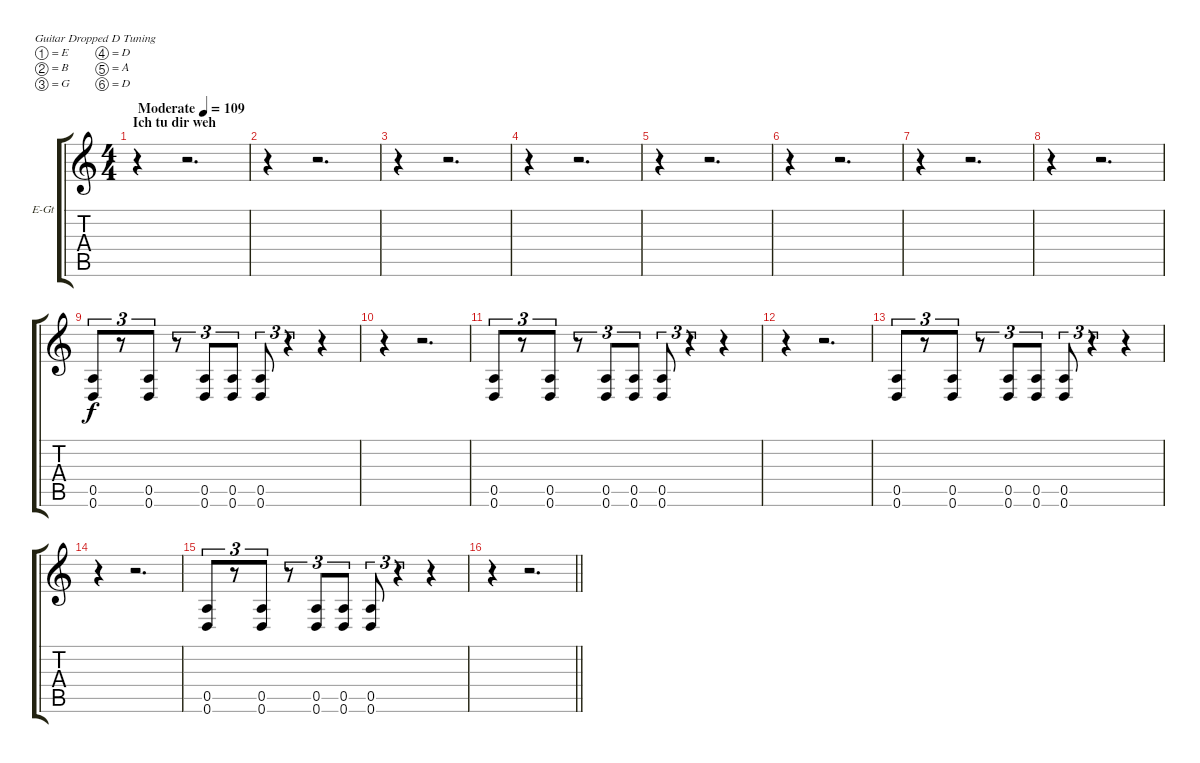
\bracketExtendMode groupsimilarinstruments
\firstSystemTrackNameOrientation horizontal
\otherSystemsTrackNameOrientation horizontal
\track ("Overdriven-guitar (Richard)" "E-Gt") {instrument overdrivenguitar}
\staff {score tabs}
\tuning (E4 B3 G3 D3 A2 D2)
\ts (4 4)
\beaming (8 2 2 2 2)
\section ("" "Ich tu dir weh")
\tempo (109 "Moderate")
\clef g2
\scale
0.487395
\ks c
r.4{dy f instrument overdrivenguitar} r.2{d} |
\scale
0.256303 r.4 r.2{d} |
\scale
0.256303 r.4 r.2{d} |
\scale
0.333333 r.4 r.2{d} |
\scale
0.333333 r.4 r.2{d} |
\scale
0.333333 r.4 r.2{d} |
\scale
0.333333 r.4 r.2{d} |
\scale
0.333333 r.4 r.2{d} |
\scale
0.333333 (0.5 0.6).8{tu (3 2)} r.8{tu (3 2)} (0.5 0.6).8{tu (3 2)} r.8{tu (3 2)} (0.5 0.6).8{tu (3 2)} (0.5 0.6).8{tu (3 2)} (0.5 0.6).8{tu (3 2)} r.4{tu (3 2)} r.4 |
\scale
0.333333 r.4 r.2{d} |
\scale
0.333333 (0.5 0.6).8{tu (3 2)} r.8{tu (3 2)} (0.5 0.6).8{tu (3 2)} r.8{tu (3 2)} (0.5 0.6).8{tu (3 2)} (0.5 0.6).8{tu (3 2)} (0.5 0.6).8{tu (3 2)} r.4{tu (3 2)} r.4 |
\scale
0.333333 r.4 r.2{d} |
\scale
0.333333 (0.5 0.6).8{tu (3 2)} r.8{tu (3 2)} (0.5 0.6).8{tu (3 2)} r.8{tu (3 2)} (0.5 0.6).8{tu (3 2)} (0.5 0.6).8{tu (3 2)} (0.5 0.6).8{tu (3 2)} r.4{tu (3 2)} r.4 |
\scale
0.333333 r.4 r.2{d} |
\scale
0.333333 (0.5 0.6).8{tu (3 2)} r.8{tu (3 2)} (0.5 0.6).8{tu (3 2)} r.8{tu (3 2)} (0.5 0.6).8{tu (3 2)} (0.5 0.6).8{tu (3 2)} (0.5 0.6).8{tu (3 2)} r.4{tu (3 2)} r.4 |
\scale
0.333333
\barLineRight lightlight
r.4 r.2{d}
